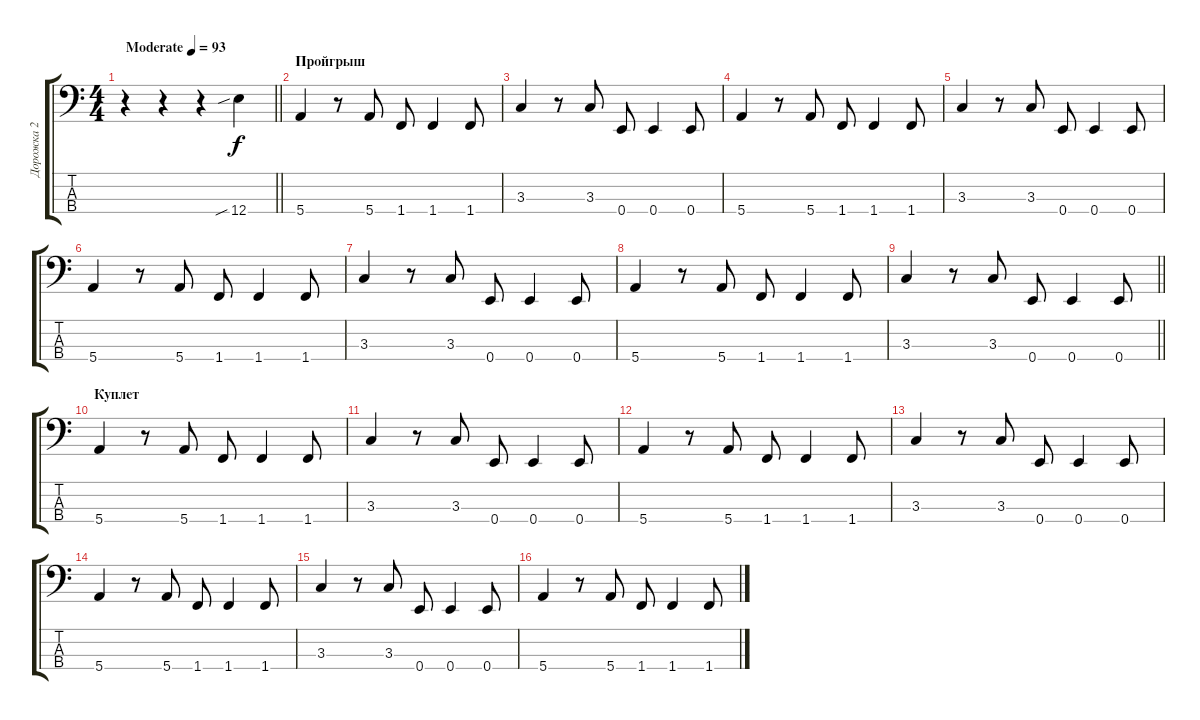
\track ("Дорожка 2" "Дорожка 2") {instrument electricbassfinger}
\staff {score tabs}
\tuning (G2 D2 A1 E1) {hide}
\ts (4 4)
\tempo (93 "Moderate")
\clef f4
\barLineRight lightlight
\ks c
r.4{dy f instrument electricbassfinger} r.4 r.4 12.4{sib}.4 |
\section ("" "Пройгрыш")
5.4.4 r.8 5.4.8 1.4.8 1.4.4 1.4.8 |
3.3.4 r.8 3.3.8 0.4.8 0.4.4 0.4.8 |
5.4.4 r.8 5.4.8 1.4.8 1.4.4 1.4.8 |
3.3.4 r.8 3.3.8 0.4.8 0.4.4 0.4.8 |
5.4.4 r.8 5.4.8 1.4.8 1.4.4 1.4.8 |
3.3.4 r.8 3.3.8 0.4.8 0.4.4 0.4.8 |
5.4.4 r.8 5.4.8 1.4.8 1.4.4 1.4.8 |
\barLineRight lightlight
3.3.4 r.8 3.3.8 0.4.8 0.4.4 0.4.8 |
\section ("" "Куплет")
5.4.4 r.8 5.4.8 1.4.8 1.4.4 1.4.8 |
3.3.4 r.8 3.3.8 0.4.8 0.4.4 0.4.8 |
5.4.4 r.8 5.4.8 1.4.8 1.4.4 1.4.8 |
3.3.4 r.8 3.3.8 0.4.8 0.4.4 0.4.8 |
5.4.4 r.8 5.4.8 1.4.8 1.4.4 1.4.8 |
3.3.4 r.8 3.3.8 0.4.8 0.4.4 0.4.8 |
5.4.4 r.8 5.4.8 1.4.8 1.4.4 1.4.8
